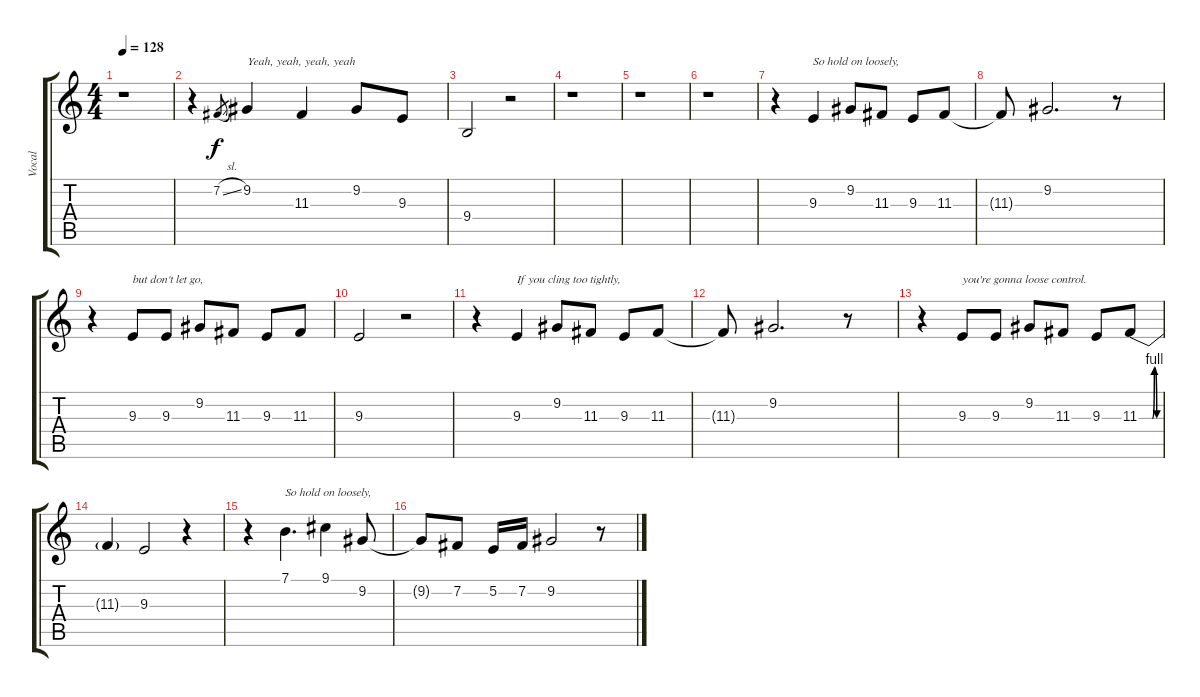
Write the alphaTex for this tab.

\track ("Vocal" "Vocal") {instrument lead2sawtooth}
\staff {score tabs}
\tuning (E4 B3 G3 D3 A2 E2) {hide}
\ts (4 4)
\tempo 128
\clef g2
\ks c
r.1{dy f} |
r.4 7.2{sl}.8{gr} 9.2.4{txt "Yeah, yeah, yeah, yeah"} 11.3.4 9.2.8 9.3.8 |
9.4.2 r.2 |
r.1 |
r.1 |
r.1 |
r.4 9.3.4{txt "So hold on loosely,"} 9.2.8 11.3.8 9.3.8 11.3.8 |
11.3{t}.8 9.2.2{d} r.8 |
r.4 9.3.8{txt "but don't let go,"} 9.3.8 9.2.8 11.3.8 9.3.8 11.3.8 |
9.3.2 r.2 |
r.4 9.3.4{txt "If you cling too tightly,"} 9.2.8 11.3.8 9.3.8 11.3.8 |
11.3{t}.8 9.2.2{d} r.8 |
r.4 9.3.8{txt "you're gonna loose control."} 9.3.8 9.2.8 11.3.8 9.3.8 11.3{be (custom 0 0 15 0 30 0 39 0 45 4 52 0 60 0)}.8 |
11.3{t}.4 9.3.2 r.4 |
r.4 7.1.4{d txt "So hold on loosely,"} 9.1.4 9.2.8 |
9.2{t}.8 7.2.8 5.2.16 7.2.16 9.2.2 r.8
